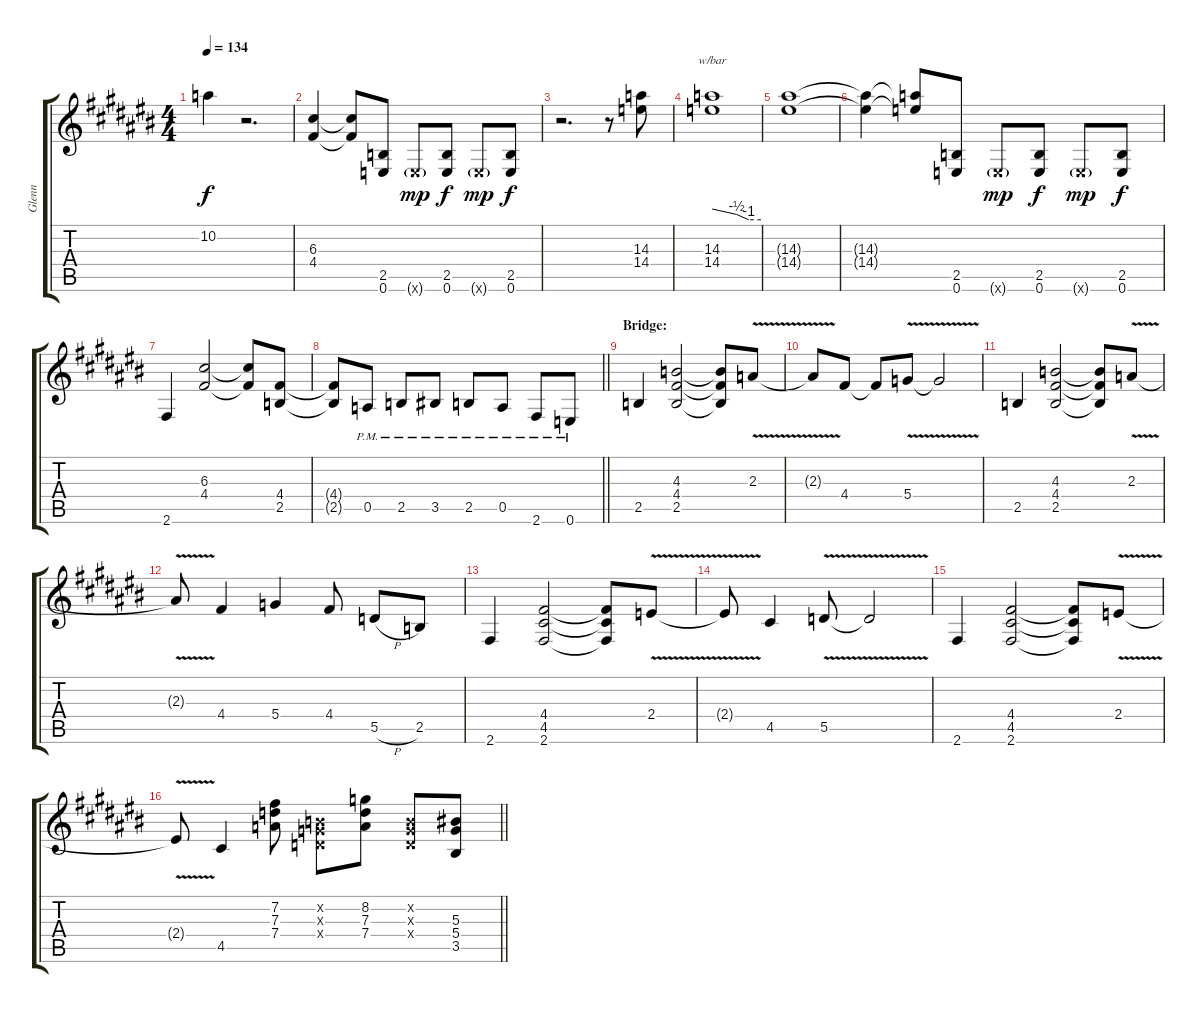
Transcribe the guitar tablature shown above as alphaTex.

\track ("Glenn" "Glenn") {instrument overdrivenguitar}
\staff {score tabs}
\tuning (E4 B3 G3 D3 A2 E2) {hide}
\ts (4 4)
\tempo 134
\clef g2
\ks c#
10.2{t}.4{dy f} r.2{d} |
(6.3 4.4).4 (6.3{t} 4.4{t}).8 (2.5 0.6).8 0.6{g x}.8{dy mp} (2.5 0.6).8{dy f} 0.6{g x}.8{dy mp} (2.5 0.6).8{dy f} |
r.2{d} r.8 (14.3 14.4).8 |
(14.3 14.4).1{tbe (custom default 0 0 30 -2 45 -4 60 -4)} |
(14.3{t} 14.4{t}).1 |
(14.3{t} 14.4{t}).4 (14.3{t} 14.4{t}).8 (2.5 0.6).8 0.6{g x}.8{dy mp} (2.5 0.6).8{dy f} 0.6{g x}.8{dy mp} (2.5 0.6).8{dy f} |
2.6.4 (6.3 4.4).2 (6.3{t} 4.4{t}).8 (4.4 2.5).8 |
\barLineRight lightlight
(4.4{t} 2.5{t}).8 0.5{pm}.8 2.5{pm}.8 3.5{pm}.8 2.5{pm}.8 0.5{pm}.8 2.6{pm}.8 0.6{pm}.8 |
\section ("" "Bridge:")
2.5.4 (4.3 4.4 2.5).2 (4.3{t} 4.4{t} 2.5{t}).8 2.3{v}.8 |
2.3{t}.8 4.4.8 4.4{t}.8 5.4{v}.8 5.4{t}.2 |
2.5.4 (4.3 4.4 2.5).2 (4.3{t} 4.4{t} 2.5{t}).8 2.3{v}.8 |
2.3{t}.8 4.4.4 5.4.4 4.4.8 5.5{h}.8 2.5.8 |
2.6.4 (4.4 4.5 2.6).2 (4.4{t} 4.5{t} 2.6{t}).8 2.4{v}.8 |
2.4{t}.8 4.5.4 5.5{v}.8 5.5{t}.2 |
2.6.4 (4.4 4.5 2.6).2 (4.4{t} 4.5{t} 2.6{t}).8 2.4{v}.8 |
\barLineRight lightlight
2.4{t}.8 4.5.4 (7.2 7.3 7.4).8 (0.2{x} 0.3{x} 0.4{x}).8 (8.2 7.3 7.4).8 (0.2{x} 0.3{x} 0.4{x}).8 (5.3 5.4 3.5).8
